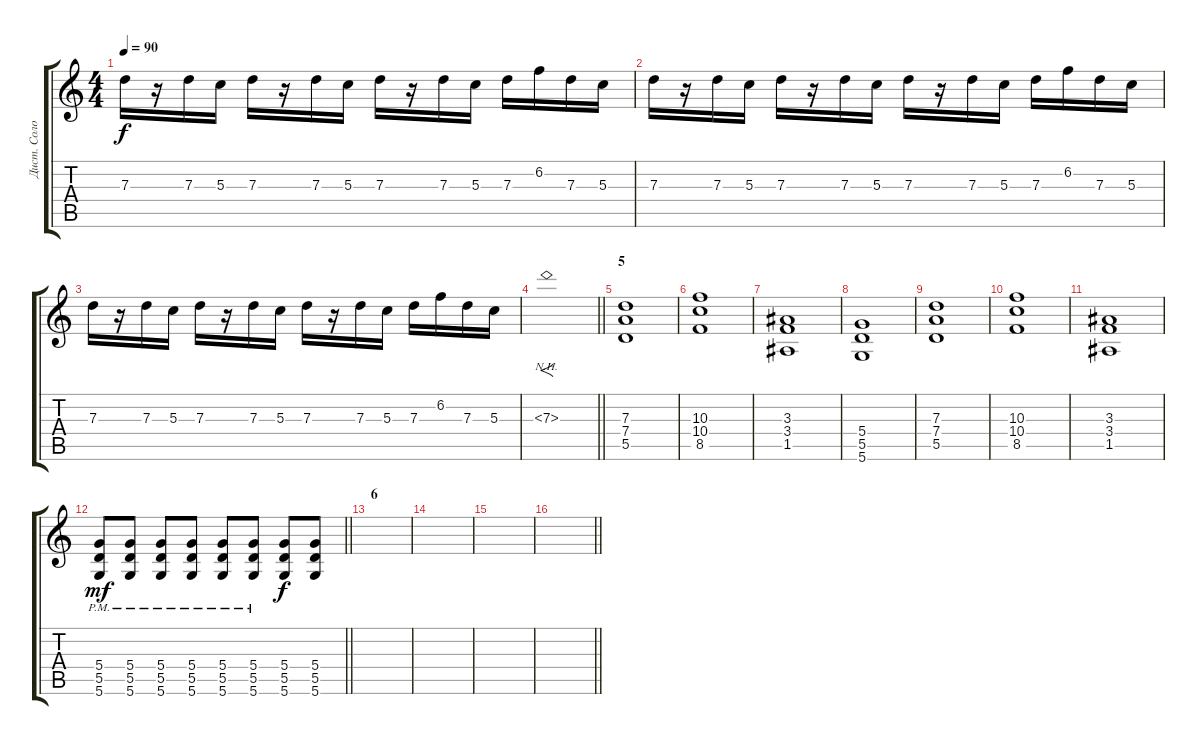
\track ("Дист. Соло" "Дист. Соло") {instrument distortionguitar}
\staff {score tabs}
\tuning (E4 B3 G3 D3 A2 D2) {hide}
\ts (4 4)
\tempo 90
\clef g2
\ks c
7.3.16{dy f} r.16 7.3.16 5.3.16 7.3.16 r.16 7.3.16 5.3.16 7.3.16 r.16 7.3.16 5.3.16 7.3.16 6.2.16 7.3.16 5.3.16 |
7.3.16 r.16 7.3.16 5.3.16 7.3.16 r.16 7.3.16 5.3.16 7.3.16 r.16 7.3.16 5.3.16 7.3.16 6.2.16 7.3.16 5.3.16 |
7.3.16 r.16 7.3.16 5.3.16 7.3.16 r.16 7.3.16 5.3.16 7.3.16 r.16 7.3.16 5.3.16 7.3.16 6.2.16 7.3.16 5.3.16 |
\barLineRight lightlight
7.3{nh}.1{f} |
\section ("" "5")
(7.3 7.4 5.5).1 |
(10.3 10.4 8.5).1 |
(3.3 3.4 1.5).1 |
(5.4 5.5 5.6).1 |
(7.3 7.4 5.5).1 |
(10.3 10.4 8.5).1 |
(3.3 3.4 1.5).1 |
\barLineRight lightlight
(5.4{pm} 5.5{pm} 5.6{pm}).8{dy mf} (5.4{pm} 5.5{pm} 5.6{pm}).8 (5.4{pm} 5.5{pm} 5.6{pm}).8 (5.4{pm} 5.5{pm} 5.6{pm}).8 (5.4{pm} 5.5 5.6).8 (5.4{pm} 5.5 5.6).8 (5.4 5.5 5.6).8{dy f} (5.4 5.5 5.6).8 |
\section ("" "6")
|
|
|
\barLineRight lightlight
